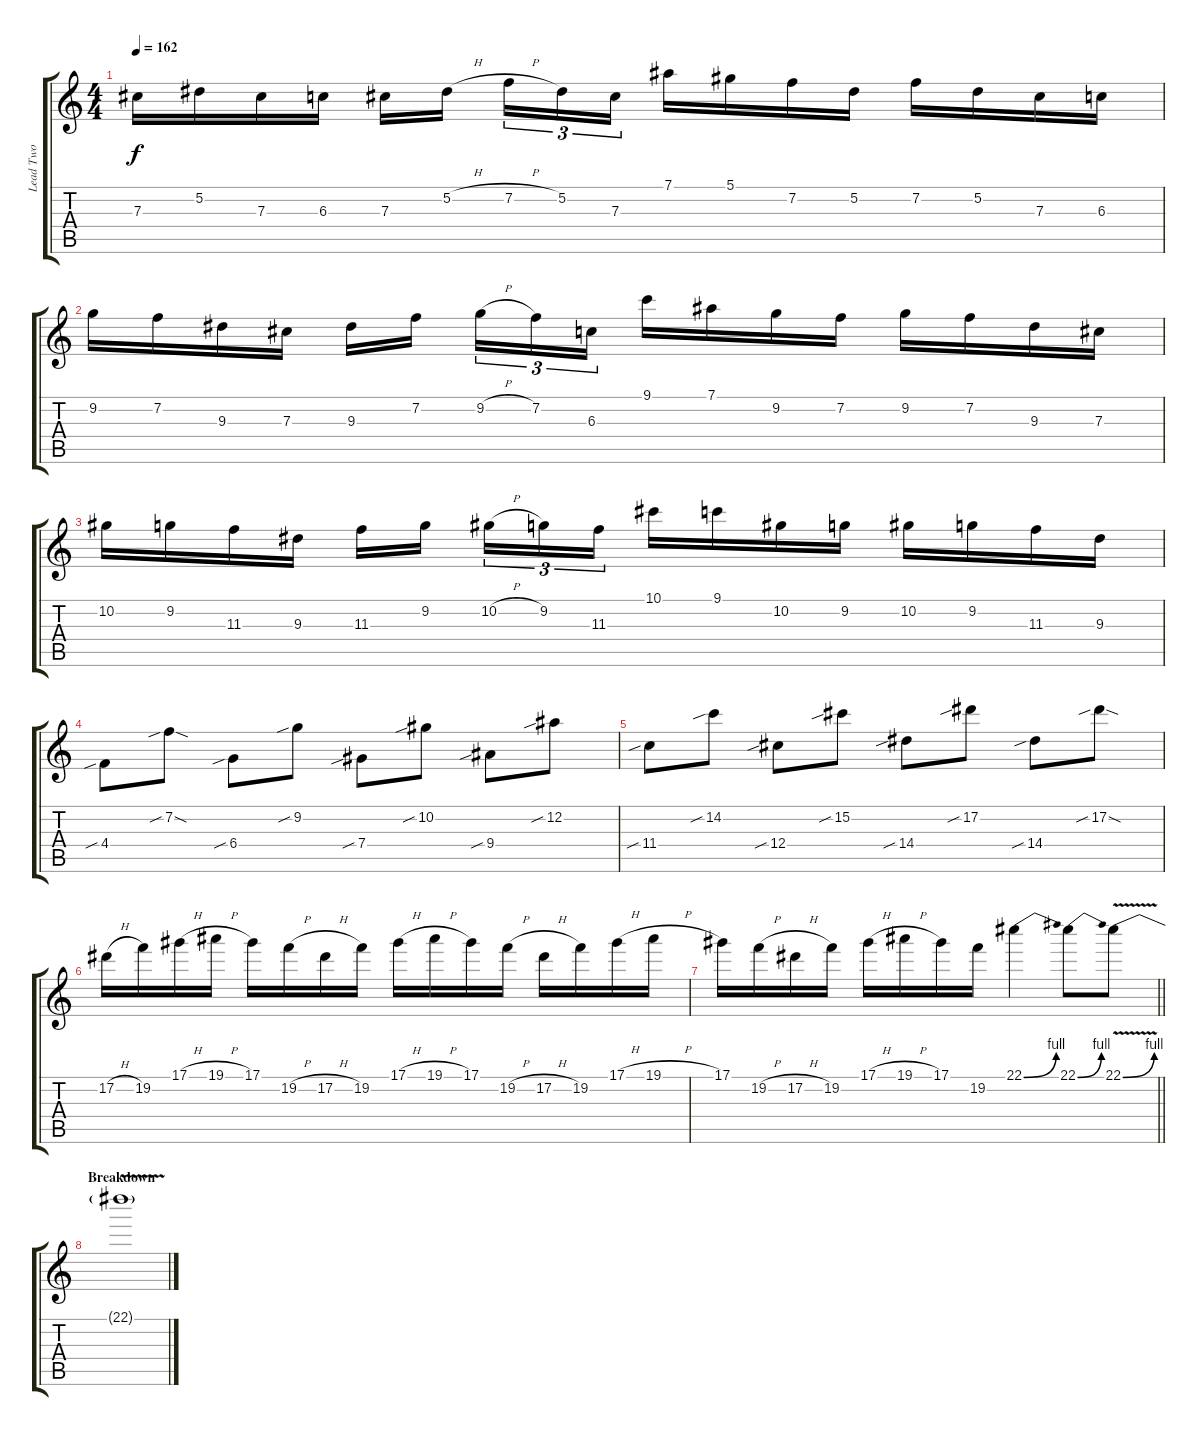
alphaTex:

\track ("Lead Two" "Lead Two") {instrument distortionguitar}
\staff {score tabs}
\tuning (Eb4 Bb3 Gb3 Db3 Ab2 Eb2) {hide}
\ts (4 4)
\tempo 162
\clef g2
\ks c
7.3.16{dy f} 5.2.16 7.3.16 6.3.16 7.3.16 5.2{h}.16{beam splitsecondary} 7.2{h}.16{tu (3 2)} 5.2.16{tu (3 2)} 7.3.16{tu (3 2)} 7.1.16 5.1.16 7.2.16 5.2.16 7.2.16 5.2.16 7.3.16 6.3.16 |
9.2.16 7.2.16 9.3.16 7.3.16 9.3.16 7.2.16{beam splitsecondary} 9.2{h}.16{tu (3 2)} 7.2.16{tu (3 2)} 6.3.16{tu (3 2)} 9.1.16 7.1.16 9.2.16 7.2.16 9.2.16 7.2.16 9.3.16 7.3.16 |
10.2.16 9.2.16 11.3.16 9.3.16 11.3.16 9.2.16{beam splitsecondary} 10.2{h}.16{tu (3 2)} 9.2.16{tu (3 2)} 11.3.16{tu (3 2)} 10.1.16 9.1.16 10.2.16 9.2.16 10.2.16 9.2.16 11.3.16 9.3.16 |
4.4{sib}.8 7.2{sib sod}.8 6.4{sib}.8 9.2{sib}.8 7.4{sib}.8 10.2{sib}.8 9.4{sib}.8 12.2{sib}.8 |
11.4{sib}.8 14.2{sib}.8 12.4{sib}.8 15.2{sib}.8 14.4{sib}.8 17.2{sib}.8 14.4{sib}.8 17.2{sib sod}.8 |
17.2{h}.16 19.2.16 17.1{h}.16 19.1{h}.16 17.1.16 19.2{h}.16 17.2{h}.16 19.2.16 17.1{h}.16 19.1{h}.16 17.1.16 19.2{h}.16 17.2{h}.16 19.2.16 17.1{h}.16 19.1{h}.16 |
\barLineRight lightlight
17.1.16 19.2{h}.16 17.2{h}.16 19.2.16 17.1{h}.16 19.1{h}.16 17.1.16 19.2.16 22.1{be (bend 0 0 60 4)}.4 22.1{be (bend 0 0 60 4)}.8 22.1{be (bend 0 0 60 4) v}.8 |
\section ("" "Breakdown")
22.1{t}.1
